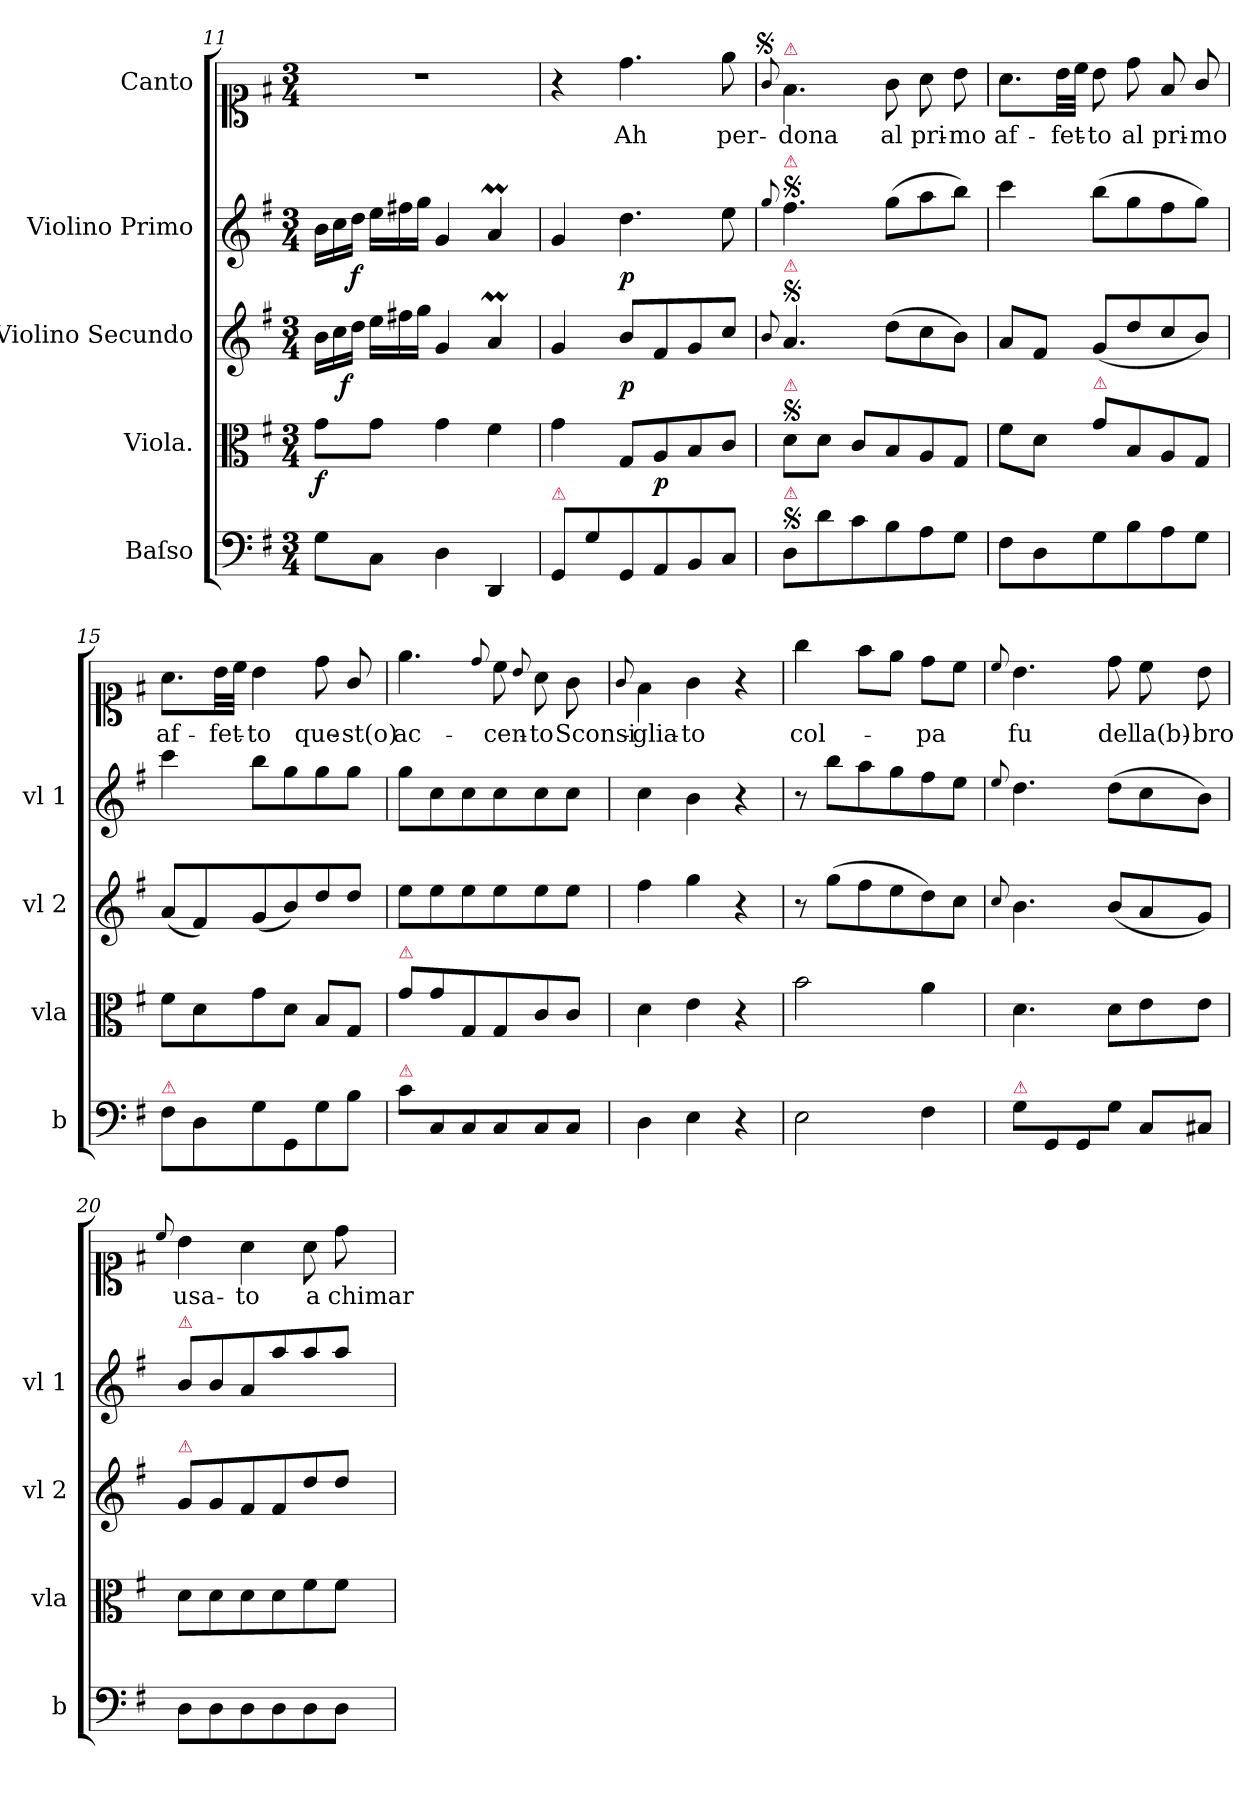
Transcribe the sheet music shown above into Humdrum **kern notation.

**kern	**kern	**dynam	**kern	**dynam	**kern	**dynam	**kern	**text
*part5	*part4	*part4	*part3	*part3	*part2	*part2	*part1	*part1
*staff5	*staff4	*staff4	*staff3	*staff3	*staff2	*staff2	*staff1	*staff1
*I"Baſso	*I"Viola.	*	*I"Violino Secundo	*	*I"Violino Primo	*	*I"Canto	*
*I'b	*I'vla	*	*I'vl 2	*	*I'vl 1	*	*	*
*clefF4	*clefC3	*	*clefG2	*	*clefG2	*	*clefC1	*
*k[f#]	*k[f#]	*	*k[f#]	*	*k[f#]	*	*k[f#]	*
*M3/4	*M3/4	*	*M3/4	*	*M3/4	*	*M3/4	*
*	*	*	*Xtuplet	*	*Xtuplet	*	*	*
=11	=11	=11	=11	=11	=11	=11	=11	=11
!	!	!LO:DY:b	!	!	!	!	!	!
8G\L	8g\L	f	24b\LL	.	24b\LL	.	2.r	.
.	.	.	24cc\	.	24cc\	.	.	.
!	!	!	!	!LO:DY:b:rj	!	!LO:DY:b	!	!
.	.	.	24dd\JJ	f	24dd\JJ	f	.	.
8C\J	8g\J	.	24ee\LL	.	24ee\LL	.	.	.
.	.	.	24ff#X\	.	24ff#X\	.	.	.
.	.	.	24gg\JJ	.	24gg\JJ	.	.	.
4D\	4g\	.	4g/	.	4g/	.	.	.
4DD/	4f#\	.	4aM/	.	4aM/	.	.	.
=12	=12	=12	=12	=12	=12	=12	=12	=12
!LO:TX:a:color=crimson:t=⚠	!	!	!	!	!	!	!	!
8GG/L	4g\	.	4g/	.	4g/	.	4r	.
8G\	.	.	.	.	.	.	.	.
!	!	!	!	!LO:DY:b	!	!LO:DY:b	!	!
8GG/	8G/L	.	8b/L	p	4.dd\	p	4.dd\	Ah
!	!	!LO:DY:b	!	!	!	!	!	!
8AA/	8A/	p	8f#/	.	.	.	.	.
8BB/	8B/	.	8g/	.	.	.	.	.
8C/J	8c/J	.	8cc/J	.	8ee\	.	8ee\	per-
!	!	!	!	!	!	!	!LO:TX:a:t=[segno]	!
=13	=13	=13	=13	=13	=13	=13	=13	=13
.	.	.	8qqb/	.	8qqgg/	.	8qqg/	.
!	!	!	!	!	!	!	!LO:TX:a:color=crimson:t=⚠	!
!	!	!	!	!	!LO:TX:a:t=[segno]	!	!	!
!	!	!	!	!	!LO:TX:a:color=crimson:t=⚠	!	!	!
!	!	!	!LO:TX:a:t=[segno]	!	!	!	!	!
!	!	!	!LO:TX:a:color=crimson:t=⚠	!	!	!	!	!
!	!LO:TX:a:t=[segno]	!	!	!	!	!	!	!
!	!LO:TX:a:color=crimson:t=⚠	!	!	!	!	!	!	!
!LO:TX:a:t=[segno]	!	!	!	!	!	!	!	!
!LO:TX:a:color=crimson:t=⚠	!	!	!	!	!	!	!	!
8D\L	8d\L	.	4.a/	.	4.ff#\	.	4.f#\	-dona
8d\	8d\J	.	.	.	.	.	.	.
8c\	8c/L	.	.	.	.	.	.	.
8B\	8B/	.	(>8dd\L	.	(>8gg\L	.	8g\	al
8A\	8A/	.	8cc\	.	8aa\	.	8a\	pri-
8G\J	8G/J	.	8b\J)	.	8bb\J)	.	8b\	-mo
=14	=14	=14	=14	=14	=14	=14	=14	=14
8F#\L	8f#\L	.	8a/L	.	4ccc\	.	8.a\L	af-
8D\	8d\J	.	8f#/J	.	.	.	.	.
.	.	.	.	.	.	.	32b\LL	-fet-
.	.	.	.	.	.	.	32cc\JJJ	.
!	!LO:TX:a:color=crimson:t=⚠	!	!	!	!	!	!	!
8G\	8g\L	.	(<8g/L	.	(>8bb\L	.	8b\	-to
8B\	8B/	.	8dd/	.	8gg\	.	8dd\	al
8A\	8A/	.	8cc/	.	8ff#\	.	8f#/	pri-
8G\J	8G/J	.	8b/J)	.	8gg\J)	.	8g/	-mo
=15	=15	=15	=15	=15	=15	=15	=15	=15
!LO:TX:a:color=crimson:t=⚠	!	!	!	!	!	!	!	!
8F#\L	8f#\L	.	(<8a/L	.	4ccc\	.	8.a\L	af-
8D\	8d\	.	8f#/)	.	.	.	.	.
.	.	.	.	.	.	.	32b\LL	-fet-
.	.	.	.	.	.	.	32cc\JJJ	.
8G\	8g\	.	(<8g/	.	8bb\L	.	4b\	-to
8GG/	8d\J	.	8b/)	.	8gg\	.	.	.
8G\	8B/L	.	8dd/	.	8gg\	.	8dd\	que-
8B\J	8G/J	.	8dd/J	.	8gg\J	.	8g/	-st(o)
=16	=16	=16	=16	=16	=16	=16	=16	=16
!	!LO:TX:a:color=crimson:t=⚠	!	!	!	!	!	!	!
!LO:TX:a:color=crimson:t=⚠	!	!	!	!	!	!	!	!
8c\L	8g\L	.	8ee\L	.	8gg\L	.	4.ee\	ac-
8C/	8g\	.	8ee\	.	8cc\	.	.	.
8C/	8G/	.	8ee\	.	8cc\	.	.	.
.	.	.	.	.	.	.	8qqdd/	.
8C/	8G/	.	8ee\	.	8cc\	.	8cc\	-cen-
.	.	.	.	.	.	.	8qqb/	.
8C/	8c/	.	8ee\	.	8cc\	.	8a\	-to
8C/J	8c/J	.	8ee\J	.	8cc\J	.	8g\	Sconsi-
=17	=17	=17	=17	=17	=17	=17	=17	=17
.	.	.	.	.	.	.	8qqg/	.
4D\	4d\	.	4ff#\	.	4cc\	.	4f#\	-glia-
4E\	4e\	.	4gg\	.	4b\	.	4g\	-to
4r	4r	.	4r	.	4r	.	4r	.
=18	=18	=18	=18	=18	=18	=18	=18	=18
2E\	2b\	.	8r	.	8r	.	4gg\	col-
.	.	.	(>8gg\L	.	8bb\L	.	.	.
.	.	.	8ff#\	.	8aa\	.	8ff#\L	.
.	.	.	8ee\	.	8gg\	.	8ee\J	.
4F#\	4a\	.	8dd\)	.	8ff#\	.	8dd\L	-pa
.	.	.	8cc\J	.	8ee\J	.	8cc\J	.
=19	=19	=19	=19	=19	=19	=19	=19	=19
.	.	.	8qqcc/	.	8qqee/	.	8qqcc/	.
!LO:TX:a:color=crimson:t=⚠	!	!	!	!	!	!	!	!
8G\L	4.d\	.	4.b\	.	4.dd\	.	4.b\	fu
8GG/	.	.	.	.	.	.	.	.
8GG/	.	.	.	.	.	.	.	.
8G\J	8d\L	.	(<8b/L	.	(>8dd\L	.	8dd\	del
8C/L	8e\	.	8a/	.	8cc\	.	8cc\	la(b)-
8C#X/J	8e\J	.	8g/J)	.	8b\J)	.	8b\	-bro
=20	=20	=20	=20	=20	=20	=20	=20	=20
.	.	.	.	.	.	.	8qqcc/	.
!	!	!	!	!	!LO:TX:a:color=crimson:t=⚠	!	!	!
!	!	!	!LO:TX:a:color=crimson:t=⚠	!	!	!	!	!
8D\L	8d\L	.	8g/L	.	8b/L	.	4b\	usa-
8D\	8d\	.	8g/	.	8b/	.	.	.
8D\	8d\	.	8f#/	.	8a/	.	4a\	-to
8D\	8d\	.	8f#/	.	8aa\	.	.	.
8D\	8f#\	.	8dd\	.	8aa\	.	8a\	a
8D\J	8f#\J	.	8dd\J	.	8aa\J	.	8dd\	chimar-
=	=	=	=	=	=	=	=	=
*-	*-	*-	*-	*-	*-	*-	*-	*-
